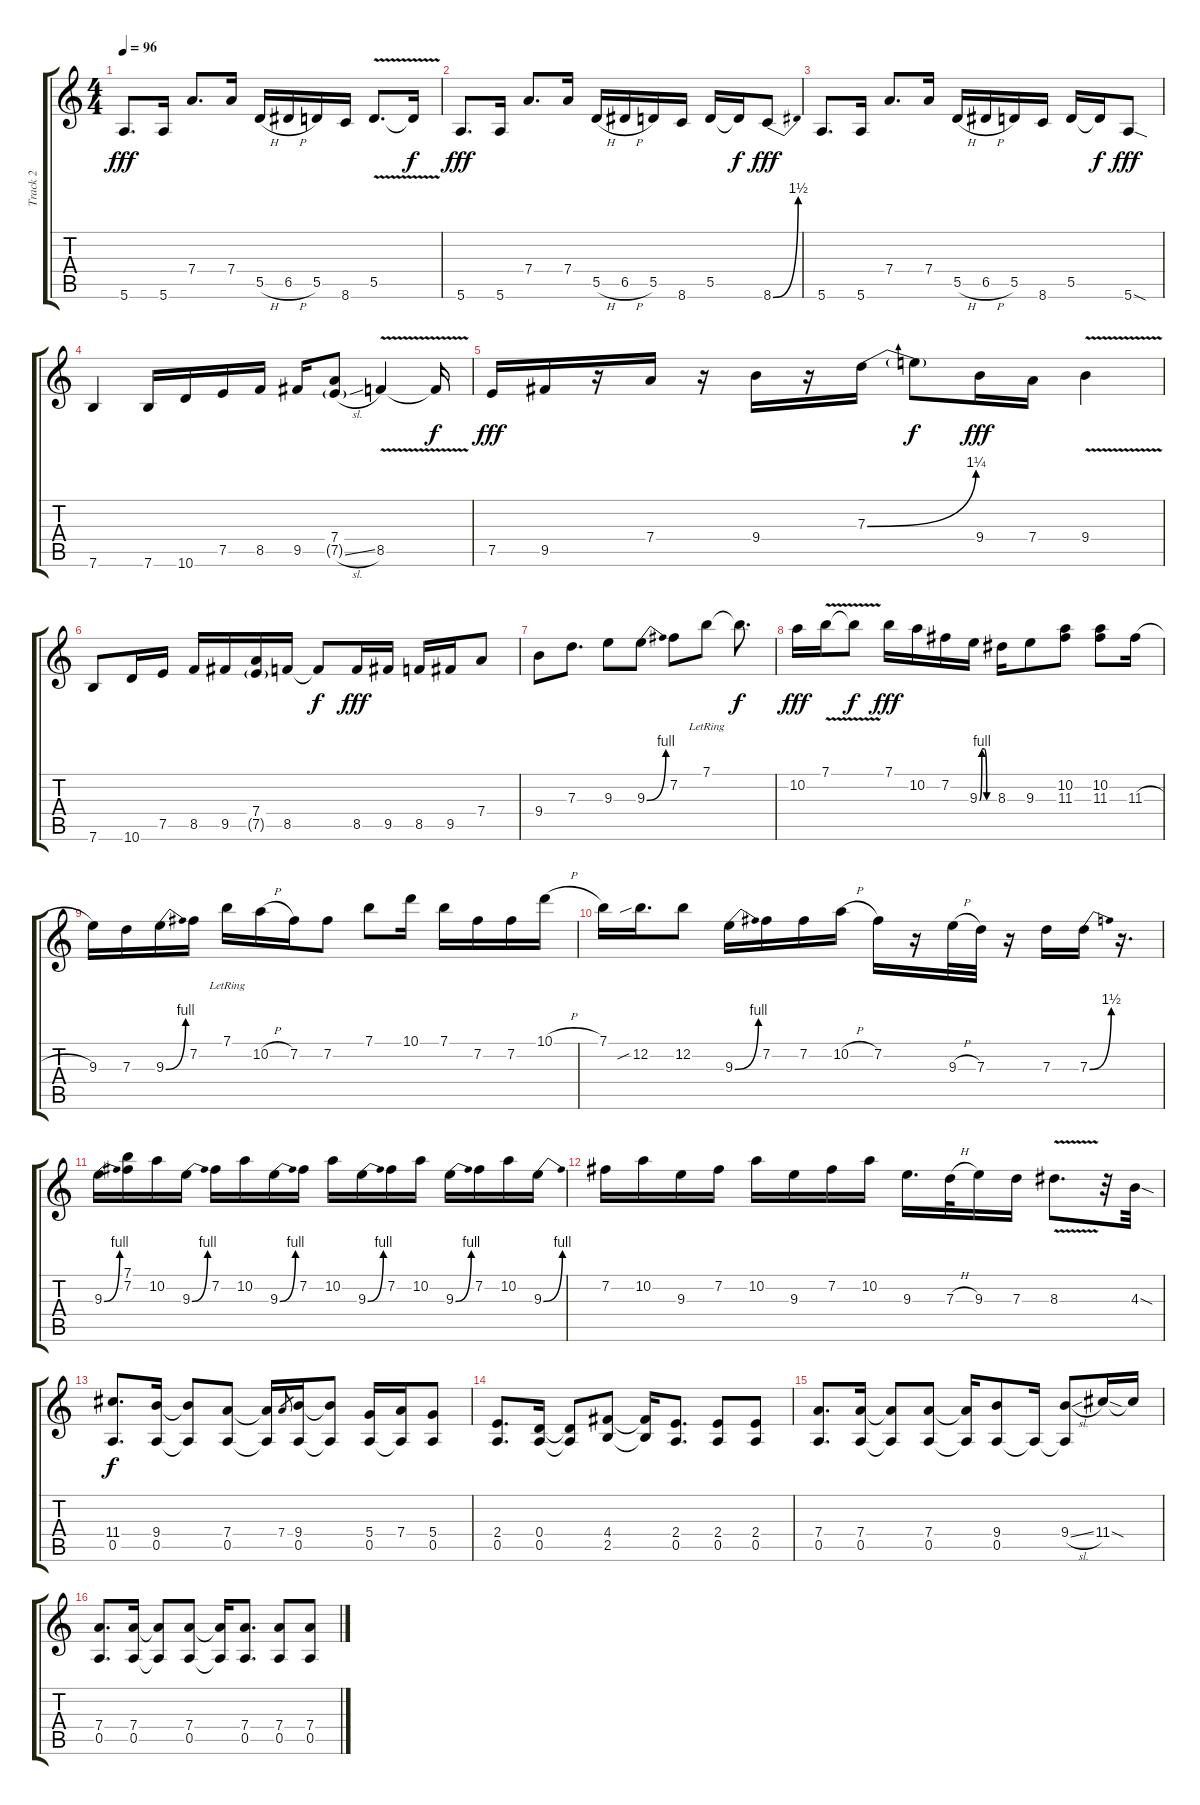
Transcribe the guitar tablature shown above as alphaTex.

\track ("Track 2" "Track 2") {instrument overdrivenguitar}
\staff {score tabs}
\tuning (E4 B3 G3 D3 A2 E2) {hide}
\ts (4 4)
\tempo 96
\clef g2
\ks c
5.6.8{d dy fff} 5.6.16 7.4.8{d} 7.4.16 5.5{h}.16 6.5{h}.16 5.5.16 8.6.16 5.5{v}.8{d} 5.5{t}.16{dy f} |
5.6.8{d dy fff} 5.6.16 7.4.8{d} 7.4.16 5.5{h}.16 6.5{h}.16 5.5.16 8.6.16 5.5.16 5.5{t}.16{dy f} 8.6{be (bend 0 0 60 6)}.8{dy fff} |
5.6.8{d} 5.6.16 7.4.8{d} 7.4.16 5.5{h}.16 6.5{h}.16 5.5.16 8.6.16 5.5.16 5.5{t}.16{dy f} 5.6{sod}.8{dy fff} |
7.6.4 7.6.16 10.6.16 7.5.16 8.5.16 9.5.16 (7.4 7.5{sl g}).8 8.5{v}.4 8.5{t}.16{dy f} |
7.5.16{dy fff} 9.5.16 r.16 7.4.16 r.16 9.4.16 r.16 7.3{be (bend 0 0 60 5)}.16 7.3{t}.8{dy f} 9.4.16{dy fff} 7.4.16 9.4{v}.4 |
7.6.8 10.6.16 7.5.16 8.5.16 9.5.16 (7.4 7.5{g}).16 8.5.16 8.5{t}.8{dy f} 8.5.16{dy fff} 9.5.16 8.5.16 9.5.16 7.4.8 |
9.4.8 7.3.8{d} 9.3.8 9.3{be (bend 0 0 60 4)}.8 7.2.8 7.1{lr}.8 7.1{t}.8{d dy f} |
10.2.16{dy fff} 7.1{v}.16 7.1{t}.8{dy f} 7.1.16{dy fff} 10.2.16 7.2.16 9.3{be (custom 0 0 10 4 20 4 30 0 60 0)}.16 8.3.16 9.3.8 (10.2 11.3).8 (10.2 11.3).8 11.3{h}.16 |
9.3.16 7.3.16 9.3{be (bend 0 0 60 4)}.16 7.2.16 7.1{lr}.16 10.2{h}.16 7.2.16 7.2.8 7.1.8 10.1.16 7.1.16 7.2.16 7.2.16 10.1{h}.16 |
7.1.16 12.2{sib}.16{d} 12.2.8 9.3{be (bend 0 0 60 4)}.16 7.2.16 7.2.16 10.2{h}.16 7.2.16 r.16 9.3{h}.32 7.3.32 r.16 7.3.16 7.3{be (bend 0 0 60 6)}.16 r.16{d} |
9.3{be (bend 0 0 60 4)}.16 (7.1 7.2).16 10.2.16 9.3{be (bend 0 0 60 4)}.16 7.2.16 10.2.16 9.3{be (bend 0 0 60 4)}.16 7.2.16 10.2.16 9.3{be (bend 0 0 60 4)}.16 7.2.16 10.2.16 9.3{be (bend 0 0 60 4)}.16 7.2.16 10.2.16 9.3{be (bend 0 0 60 4)}.16 |
7.2.16 10.2.16 9.3.16 7.2.16 10.2.16 9.3.16 7.2.16 10.2.16 9.3.16{d} 7.3{h}.32 9.3.16 7.3.16 8.3{v}.8{d} r.32 4.3{sod}.32 |
(11.4 0.5).8{d dy f} (9.4 0.5).16 (9.4{t} 0.5{t}).8 (7.4 0.5).8 (7.4{t} 0.5{t}).16 7.4.8{gr} (9.4 0.5).16 (9.4{t} 0.5{t}).8 (5.4 0.5).16 (7.4 0.5{t}).16 (5.4 0.5).8 |
(2.4 0.5).8{d} (0.4 0.5).16 (0.4{t} 0.5{t}).8 (4.4 2.5).8 (4.4{t} 2.5{t}).16 (2.4 0.5).8{d} (2.4 0.5).8 (2.4 0.5).8 |
(7.4 0.5).8{d} (7.4 0.5).16 (7.4{t} 0.5{t}).8 (7.4 0.5).8 (7.4{t} 0.5{t}).16 (9.4 0.5).8 0.5{t}.16 (9.4{sl} 0.5{t}).8 11.4{sod}.16 11.4{t}.16 |
(7.4 0.5).8{d} (7.4 0.5).16 (7.4{t} 0.5{t}).8 (7.4 0.5).8 (7.4{t} 0.5{t}).16 (7.4 0.5).8{d} (7.4 0.5).8 (7.4 0.5).8
